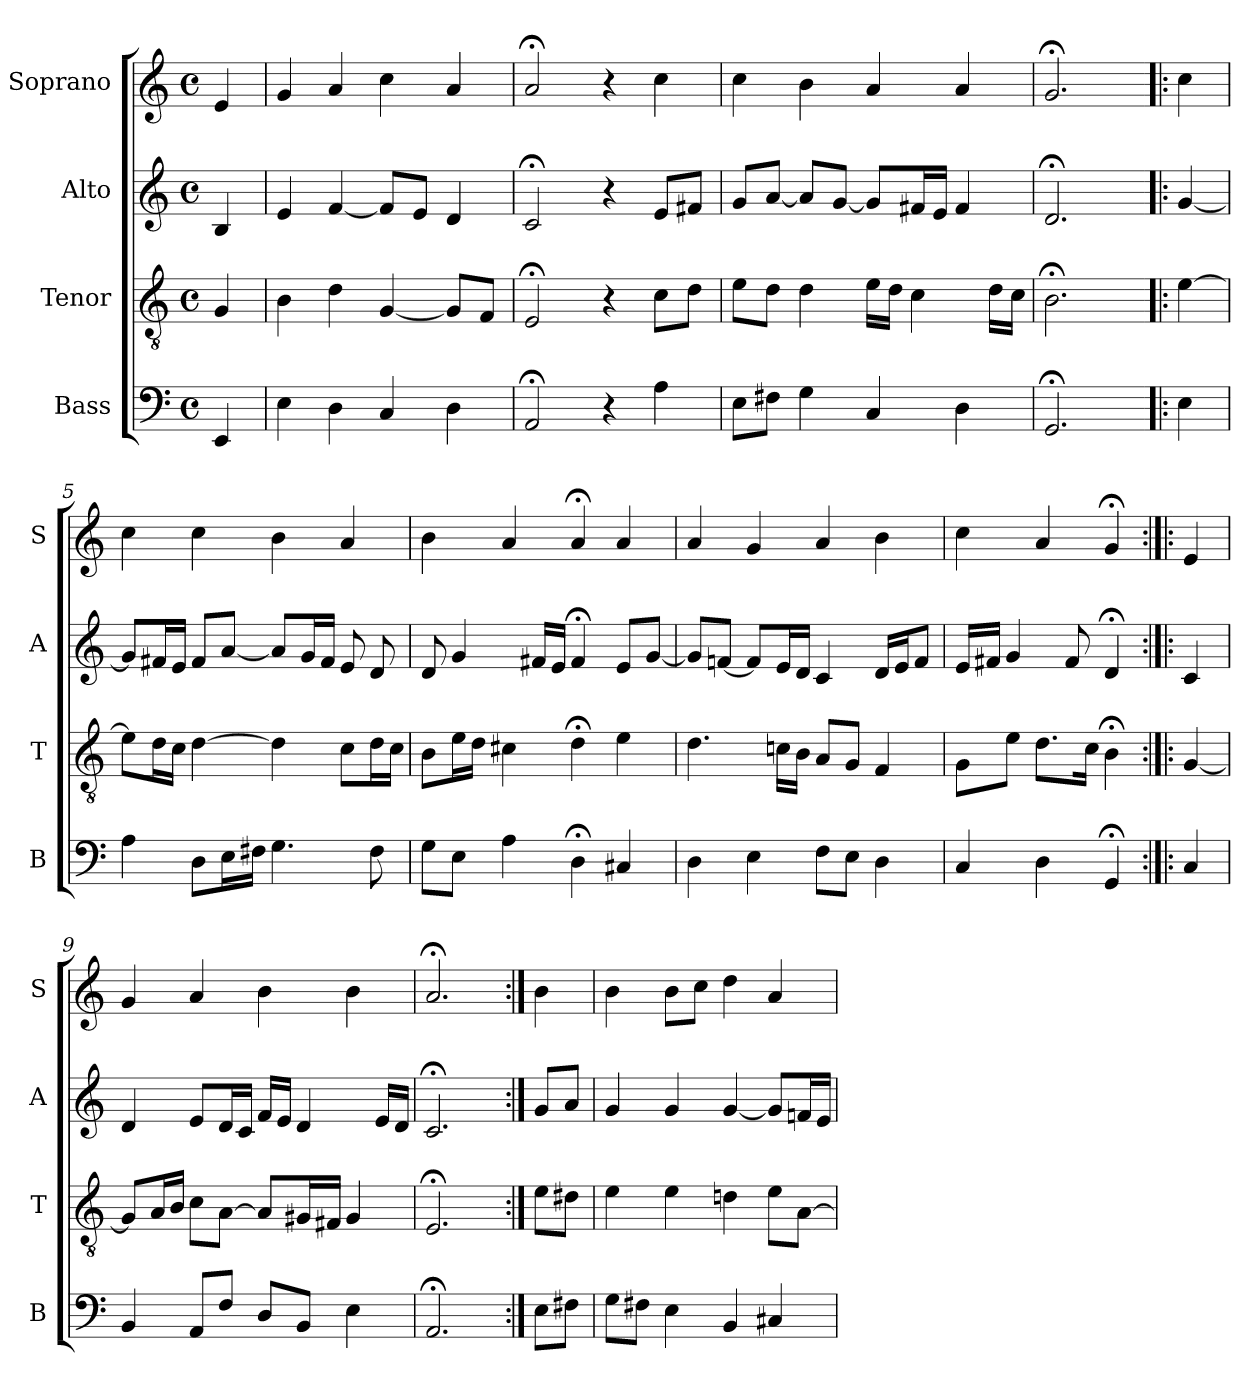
**kern	**kern	**kern	**kern
*part4	*part3	*part2	*part1
*staff4	*staff3	*staff2	*staff1
*I"Bass	*I"Tenor	*I"Alto	*I"Soprano
*I'B	*I'T	*I'A	*I'S
*clefF4	*clefGv2	*clefG2	*clefG2
*k[]	*k[]	*k[]	*k[]
*E:phr	*E:phr	*E:phr	*E:phr
*M4/4	*M4/4	*M4/4	*M4/4
*met(c)	*met(c)	*met(c)	*met(c)
*MM100	*MM100	*MM100	*MM100
=	=	=	=
4EE	4G	4B	4e
=1	=1	=1	=1
4E	4B	4e	4g
4D	4d	[4f	4a
4C	[4G	8fL]	4cc
.	.	8eJ	.
4D	8GL]	4d	4a
.	8FJ	.	.
=2	=2	=2	=2
2AA;<	2E;<	2c;<	2a;<
4r	4r	4r	4r
4A	8cL	8eL	4cc
.	8dJ	8f#XJ	.
=3	=3	=3	=3
8EL	8eL	8gL	4cc
8F#XJ	8dJ	[8aJ	.
4G	4d	8aL]	4b
.	.	[8gJ	.
4C	16eLL	8gL]	4a
.	16dJJ	.	.
.	4c	16f#XL	.
.	.	16eJJ	.
4D	.	4f#	4a
.	16dLL	.	.
.	16cJJ	.	.
=4	=4	=4	=4
2.GG;<	2.B;<	2.d;<	2.g;<
=!|:	=!|:	=!|:	=!|:
4E	[4e	[4g	4cc
=5	=5	=5	=5
4A	8eL]	8gL]	4cc
.	16dL	16f#XL	.
.	16cJJ	16eJJ	.
8DL	[4d	8f#L	4cc
16EL	.	[8aJ	.
16F#XJJ	.	.	.
4.G	4d]	8aL]	4b
.	.	16gL	.
.	.	16f#JJ	.
.	8cL	8e	4a
8F#	16dL	8d	.
.	16cJJ	.	.
=6	=6	=6	=6
8GL	8BL	8d	4b
8EJ	16eL	4g	.
.	16dJJ	.	.
4A	4c#X	.	4a
.	.	16f#XLL	.
.	.	16eJJ	.
4D;<	4d;<	4f#;<	4a;<
4C#X	4e	8eL	4a
.	.	[8gJ	.
=7	=7	=7	=7
4D	4.d	8gL]	4a
.	.	[8fnJ	.
4E	.	8fL]	4g
.	16cnLL	16eL	.
.	16BJJ	16dJJ	.
8FL	8AL	4c	4a
8EJ	8GJ	.	.
4D	4F	16dLL	4b
.	.	16eJ	.
.	.	8fJ	.
=8	=8	=8	=8
4C	8GL	16eLL	4cc
.	.	16f#XJJ	.
.	8eJ	4g	.
4D	8.dL	.	4a
.	.	8f#	.
.	16cJk	.	.
4GG;<	4B;<	4d;<	4g;<
=:|!|:	=:|!|:	=:|!|:	=:|!|:
4C	[4G	4c	4e
=9	=9	=9	=9
4BB	8GL]	4d	4g
.	16AL	.	.
.	16BJJ	.	.
8AAL	8cL	8eL	4a
8FJ	[8AJ	16dL	.
.	.	16cJJ	.
8DL	8AL]	16fLL	4b
.	.	16eJJ	.
8BBJ	16G#XL	4d	.
.	16F#XJJ	.	.
4E	4G#	.	4b
.	.	16eLL	.
.	.	16dJJ	.
=10	=10	=10	=10
2.AA;<	2.E;<	2.c;<	2.a;<
=:|!	=:|!	=:|!	=:|!
8EL	8eL	8gL	4b
8F#XJ	8d#XJ	8aJ	.
=11	=11	=11	=11
8GL	4e	4g	4b
8F#XJ	.	.	.
4E	4e	4g	8bL
.	.	.	8ccJ
4BB	4dn	[4g	4dd
4C#X	8eL	8gL]	4a
.	[8AJ	16fnL	.
.	.	16eJJ	.
=	=	=	=
*-	*-	*-	*-
